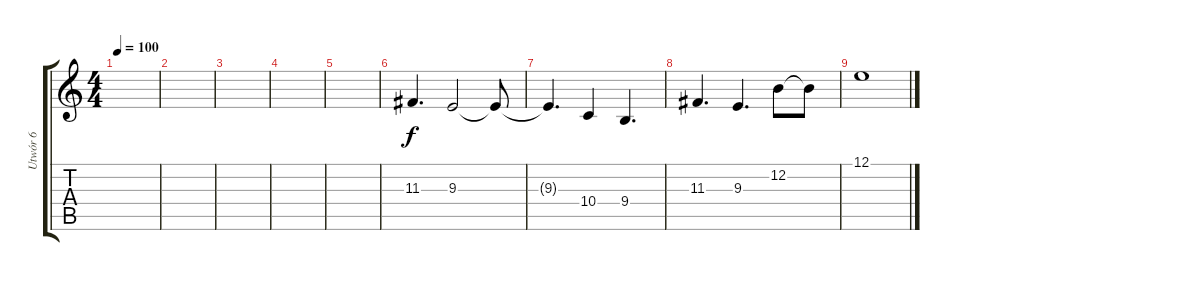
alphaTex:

\track ("Utwór 6" "Utwór 6") {instrument synthstrings1}
\staff {score tabs}
\tuning (E4 B3 G3 D3 A2 E2) {hide}
\ts (4 4)
\tempo 100
\clef g2
\ks c
|
|
|
|
|
11.3.4{d} 9.3.2 9.3{t}.8 |
9.3{t}.4{d} 10.4.4 9.4.4{d} |
11.3.4{d} 9.3.4{d} 12.2.8 12.2{t}.8 |
12.1.1
